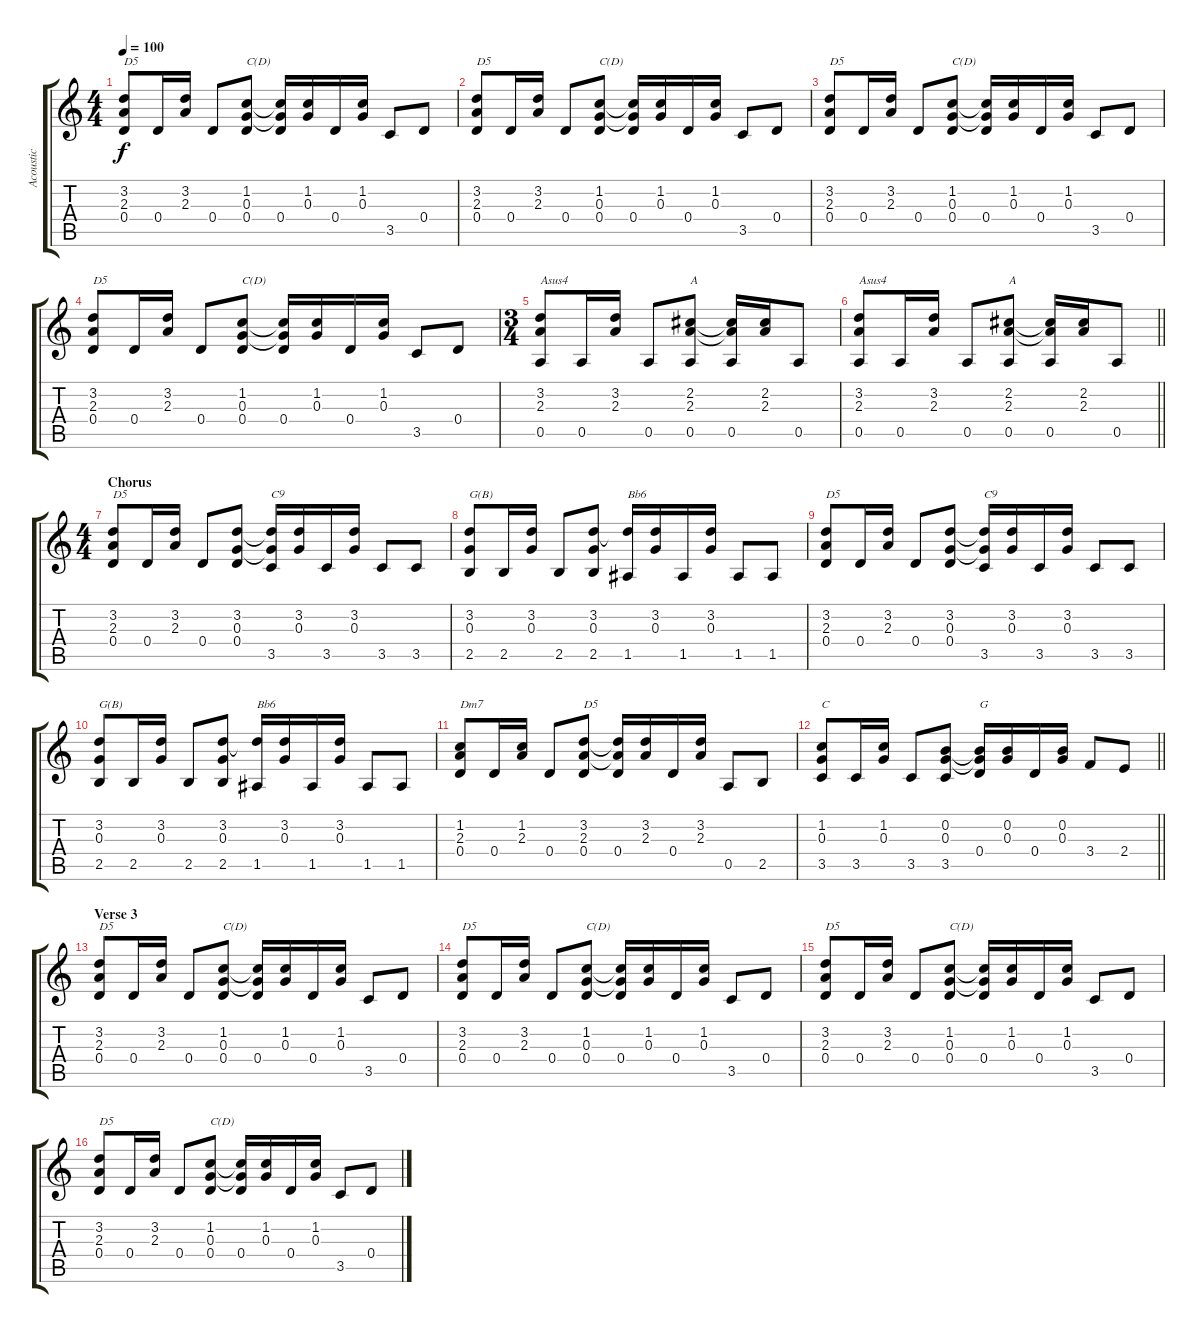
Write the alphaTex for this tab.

\track ("Acoustic" "Acoustic") {instrument acousticguitarsteel}
\staff {score tabs}
\tuning (E4 B3 G3 D3 A2 E2) {hide}
\ts (4 4)
\tempo 100
\clef g2
\ks c
(3.2 2.3 0.4).8{txt "D5" dy f} 0.4.16 (3.2 2.3).16 0.4.8 (1.2 0.3 0.4).8{txt "C(D)"} (1.2{t} 0.3{t} 0.4).16 (1.2 0.3).16 0.4.16 (1.2 0.3).16 3.5.8 0.4.8 |
(3.2 2.3 0.4).8{txt "D5"} 0.4.16 (3.2 2.3).16 0.4.8 (1.2 0.3 0.4).8{txt "C(D)"} (1.2{t} 0.3{t} 0.4).16 (1.2 0.3).16 0.4.16 (1.2 0.3).16 3.5.8 0.4.8 |
(3.2 2.3 0.4).8{txt "D5"} 0.4.16 (3.2 2.3).16 0.4.8 (1.2 0.3 0.4).8{txt "C(D)"} (1.2{t} 0.3{t} 0.4).16 (1.2 0.3).16 0.4.16 (1.2 0.3).16 3.5.8 0.4.8 |
(3.2 2.3 0.4).8{txt "D5"} 0.4.16 (3.2 2.3).16 0.4.8 (1.2 0.3 0.4).8{txt "C(D)"} (1.2{t} 0.3{t} 0.4).16 (1.2 0.3).16 0.4.16 (1.2 0.3).16 3.5.8 0.4.8 |
\ts (3 4)
(3.2 2.3 0.5).8{txt "Asus4"} 0.5.16 (3.2 2.3).16 0.5.8 (2.2 2.3 0.5).8{txt "A"} (2.2{t} 2.3{t} 0.5).16 (2.2 2.3).16 0.5.8 |
\barLineRight lightlight
(3.2 2.3 0.5).8{txt "Asus4"} 0.5.16 (3.2 2.3).16 0.5.8 (2.2 2.3 0.5).8{txt "A"} (2.2{t} 2.3{t} 0.5).16 (2.2 2.3).16 0.5.8 |
\ts (4 4)
\section ("" "Chorus")
(3.2 2.3 0.4).8{txt "D5"} 0.4.16 (3.2 2.3).16 0.4.8 (3.2 0.3 0.4).8 (3.2{t} 0.3{t} 3.5).16{txt "C9"} (3.2 0.3).16 3.5.16 (3.2 0.3).16 3.5.8 3.5.8 |
(3.2 0.3 2.5).8{txt "G(B)"} 2.5.16 (3.2 0.3).16 2.5.8 (3.2 0.3 2.5).8 (3.2{t} 1.5).16{txt "Bb6"} (3.2 0.3).16 1.5.16 (3.2 0.3).16 1.5.8 1.5.8 |
(3.2 2.3 0.4).8{txt "D5"} 0.4.16 (3.2 2.3).16 0.4.8 (3.2 0.3 0.4).8 (3.2{t} 0.3{t} 3.5).16{txt "C9"} (3.2 0.3).16 3.5.16 (3.2 0.3).16 3.5.8 3.5.8 |
(3.2 0.3 2.5).8{txt "G(B)"} 2.5.16 (3.2 0.3).16 2.5.8 (3.2 0.3 2.5).8 (3.2{t} 1.5).16{txt "Bb6"} (3.2 0.3).16 1.5.16 (3.2 0.3).16 1.5.8 1.5.8 |
(1.2 2.3 0.4).8{txt "Dm7"} 0.4.16 (1.2 2.3).16 0.4.8 (3.2 2.3 0.4).8{txt "D5"} (3.2{t} 2.3{t} 0.4).16 (3.2 2.3).16 0.4.16 (3.2 2.3).16 0.5.8 2.5.8 |
\barLineRight lightlight
(1.2 0.3 3.5).8{txt "C"} 3.5.16 (1.2 0.3).16 3.5.8 (0.2 0.3 3.5).8 (0.2{t} 0.3{t} 0.4).16{txt "G"} (0.2 0.3).16 0.4.16 (0.2 0.3).16 3.4.8 2.4.8 |
\section ("" "Verse 3")
(3.2 2.3 0.4).8{txt "D5"} 0.4.16 (3.2 2.3).16 0.4.8 (1.2 0.3 0.4).8{txt "C(D)"} (1.2{t} 0.3{t} 0.4).16 (1.2 0.3).16 0.4.16 (1.2 0.3).16 3.5.8 0.4.8 |
(3.2 2.3 0.4).8{txt "D5"} 0.4.16 (3.2 2.3).16 0.4.8 (1.2 0.3 0.4).8{txt "C(D)"} (1.2{t} 0.3{t} 0.4).16 (1.2 0.3).16 0.4.16 (1.2 0.3).16 3.5.8 0.4.8 |
(3.2 2.3 0.4).8{txt "D5"} 0.4.16 (3.2 2.3).16 0.4.8 (1.2 0.3 0.4).8{txt "C(D)"} (1.2{t} 0.3{t} 0.4).16 (1.2 0.3).16 0.4.16 (1.2 0.3).16 3.5.8 0.4.8 |
(3.2 2.3 0.4).8{txt "D5"} 0.4.16 (3.2 2.3).16 0.4.8 (1.2 0.3 0.4).8{txt "C(D)"} (1.2{t} 0.3{t} 0.4).16 (1.2 0.3).16 0.4.16 (1.2 0.3).16 3.5.8 0.4.8
